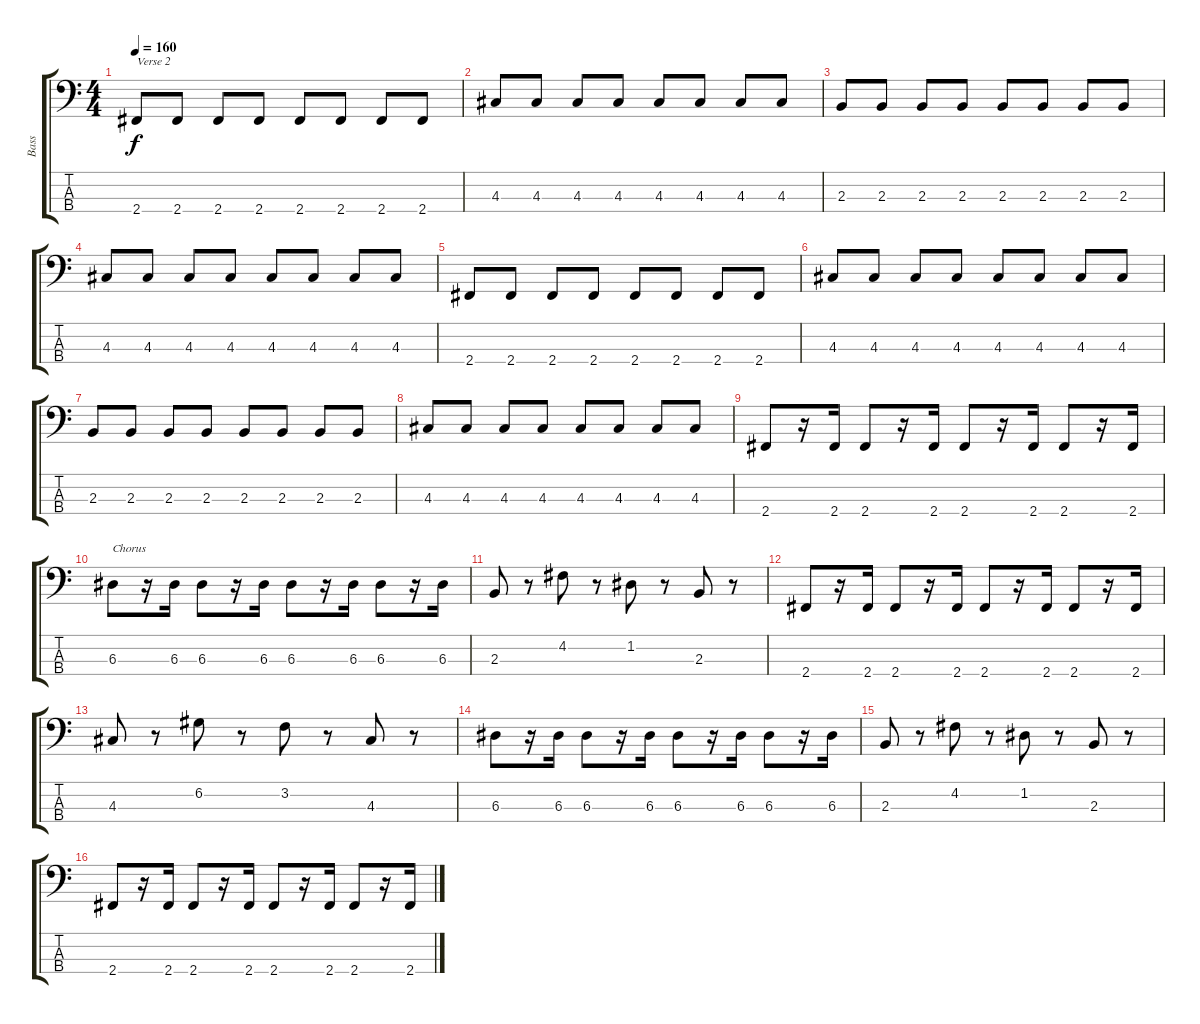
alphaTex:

\track ("Bass" "Bass") {instrument electricbassfinger}
\staff {score tabs}
\tuning (G2 D2 A1 E1) {hide}
\ts (4 4)
\tempo 160
\clef f4
\ks c
2.4.8{txt "Verse 2" dy f} 2.4.8 2.4.8 2.4.8 2.4.8 2.4.8 2.4.8 2.4.8 |
4.3.8 4.3.8 4.3.8 4.3.8 4.3.8 4.3.8 4.3.8 4.3.8 |
2.3.8 2.3.8 2.3.8 2.3.8 2.3.8 2.3.8 2.3.8 2.3.8 |
4.3.8 4.3.8 4.3.8 4.3.8 4.3.8 4.3.8 4.3.8 4.3.8 |
2.4.8 2.4.8 2.4.8 2.4.8 2.4.8 2.4.8 2.4.8 2.4.8 |
4.3.8 4.3.8 4.3.8 4.3.8 4.3.8 4.3.8 4.3.8 4.3.8 |
2.3.8 2.3.8 2.3.8 2.3.8 2.3.8 2.3.8 2.3.8 2.3.8 |
4.3.8 4.3.8 4.3.8 4.3.8 4.3.8 4.3.8 4.3.8 4.3.8 |
2.4.8 r.16 2.4.16 2.4.8 r.16 2.4.16 2.4.8 r.16 2.4.16 2.4.8 r.16 2.4.16 |
6.3.8{txt "Chorus"} r.16 6.3.16 6.3.8 r.16 6.3.16 6.3.8 r.16 6.3.16 6.3.8 r.16 6.3.16 |
2.3.8 r.8 4.2.8 r.8 1.2.8 r.8 2.3.8 r.8 |
2.4.8 r.16 2.4.16 2.4.8 r.16 2.4.16 2.4.8 r.16 2.4.16 2.4.8 r.16 2.4.16 |
4.3.8 r.8 6.2.8 r.8 3.2.8 r.8 4.3.8 r.8 |
6.3.8 r.16 6.3.16 6.3.8 r.16 6.3.16 6.3.8 r.16 6.3.16 6.3.8 r.16 6.3.16 |
2.3.8 r.8 4.2.8 r.8 1.2.8 r.8 2.3.8 r.8 |
2.4.8 r.16 2.4.16 2.4.8 r.16 2.4.16 2.4.8 r.16 2.4.16 2.4.8 r.16 2.4.16
